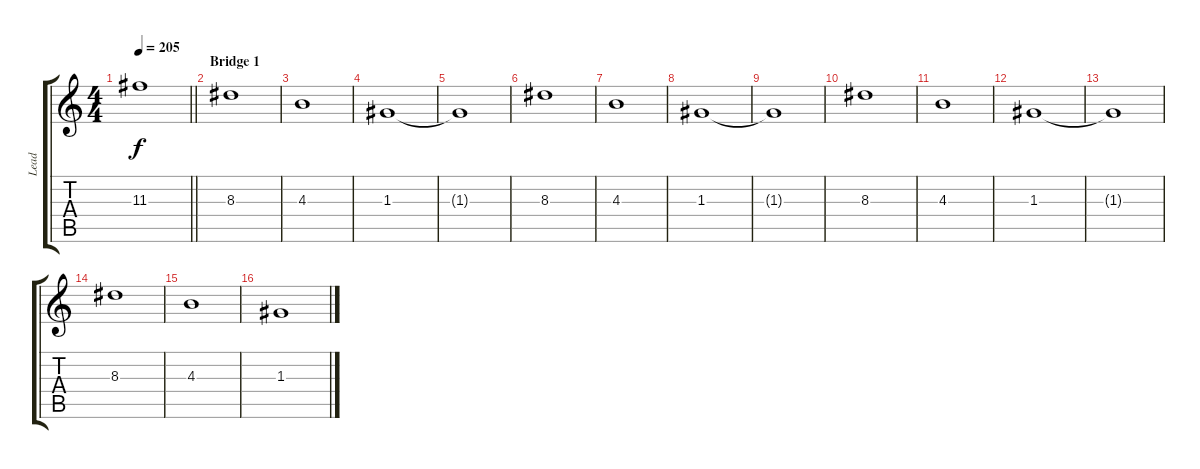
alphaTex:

\track ("Lead" "Lead") {instrument distortionguitar}
\staff {score tabs}
\tuning (E4 B3 G3 D3 A2 E2) {hide}
\ts (4 4)
\tempo 205
\clef g2
\barLineRight lightlight
\ks c
11.3{t}.1{dy f} |
\section ("" "Bridge 1")
8.3.1 |
4.3.1 |
1.3.1 |
1.3{t}.1 |
8.3.1 |
4.3.1 |
1.3.1 |
1.3{t}.1 |
8.3.1 |
4.3.1 |
1.3.1 |
1.3{t}.1 |
8.3.1 |
4.3.1 |
1.3.1
